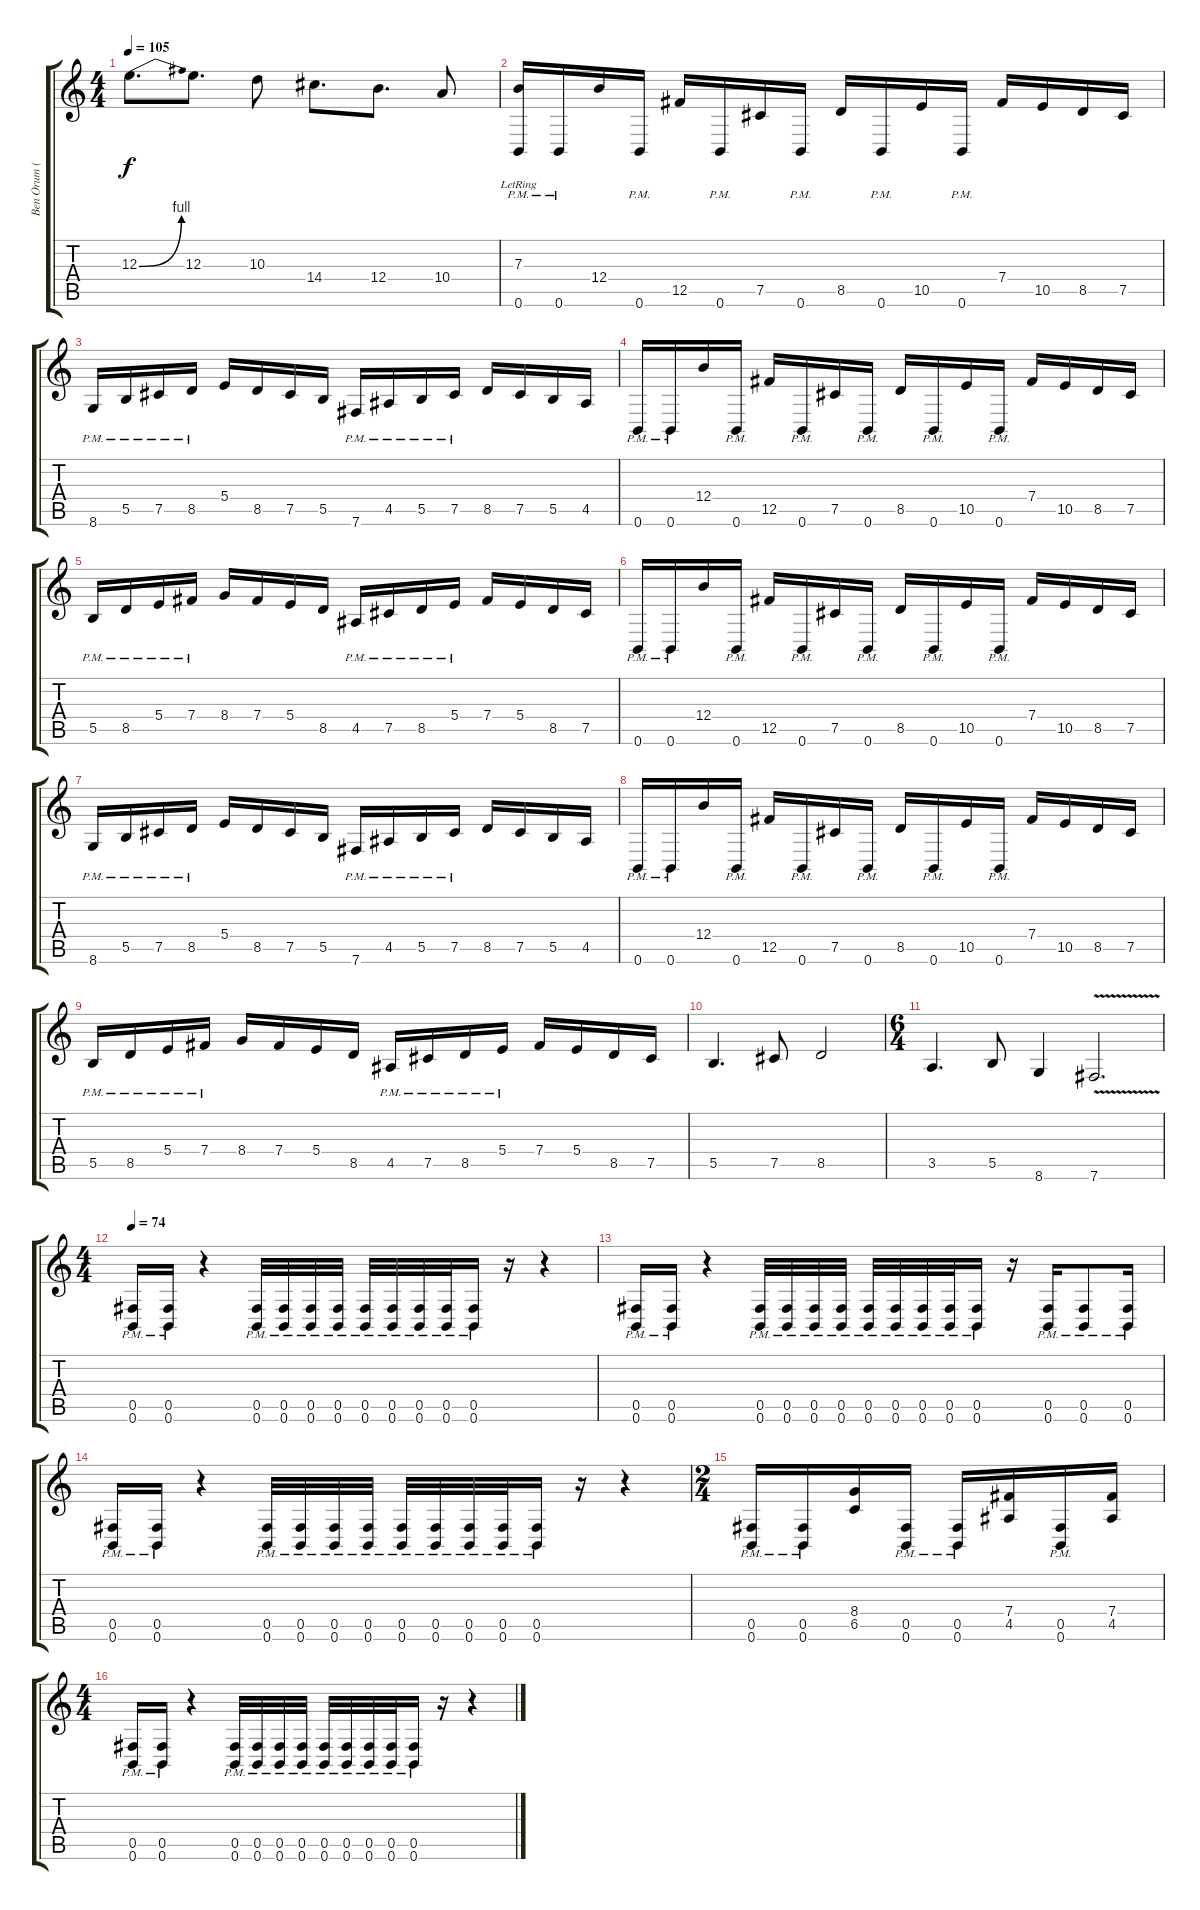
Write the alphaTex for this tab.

\track ("Ben Orum (Guitar)" "Ben Orum (") {instrument distortionguitar}
\staff {score tabs}
\tuning (Db4 Ab3 E3 B2 Gb2 B1) {hide}
\ts (4 4)
\tempo 105
\clef g2
\ks c
12.3{be (bend 0 0 60 4)}.8{d dy f} 12.3.8{d} 10.3.8 14.4.8{d} 12.4.8{d} 10.4.8 |
(7.3{lr} 0.6{pm}).16 0.6{pm}.16 12.4.16 0.6{pm}.16 12.5.16 0.6{pm}.16 7.5.16 0.6{pm}.16 8.5.16 0.6{pm}.16 10.5.16 0.6{pm}.16 7.4.16 10.5.16 8.5.16 7.5.16 |
8.6{pm}.16 5.5{pm}.16 7.5{pm}.16 8.5{pm}.16 5.4.16 8.5.16 7.5.16 5.5.16 7.6{pm}.16 4.5{pm}.16 5.5{pm}.16 7.5{pm}.16 8.5.16 7.5.16 5.5.16 4.5.16 |
0.6{pm}.16 0.6{pm}.16 12.4.16 0.6{pm}.16 12.5.16 0.6{pm}.16 7.5.16 0.6{pm}.16 8.5.16 0.6{pm}.16 10.5.16 0.6{pm}.16 7.4.16 10.5.16 8.5.16 7.5.16 |
5.5{pm}.16 8.5{pm}.16 5.4{pm}.16 7.4{pm}.16 8.4.16 7.4.16 5.4.16 8.5.16 4.5{pm}.16 7.5{pm}.16 8.5{pm}.16 5.4{pm}.16 7.4.16 5.4.16 8.5.16 7.5.16 |
0.6{pm}.16 0.6{pm}.16 12.4.16 0.6{pm}.16 12.5.16 0.6{pm}.16 7.5.16 0.6{pm}.16 8.5.16 0.6{pm}.16 10.5.16 0.6{pm}.16 7.4.16 10.5.16 8.5.16 7.5.16 |
8.6{pm}.16 5.5{pm}.16 7.5{pm}.16 8.5{pm}.16 5.4.16 8.5.16 7.5.16 5.5.16 7.6{pm}.16 4.5{pm}.16 5.5{pm}.16 7.5{pm}.16 8.5.16 7.5.16 5.5.16 4.5.16 |
0.6{pm}.16 0.6{pm}.16 12.4.16 0.6{pm}.16 12.5.16 0.6{pm}.16 7.5.16 0.6{pm}.16 8.5.16 0.6{pm}.16 10.5.16 0.6{pm}.16 7.4.16 10.5.16 8.5.16 7.5.16 |
5.5{pm}.16 8.5{pm}.16 5.4{pm}.16 7.4{pm}.16 8.4.16 7.4.16 5.4.16 8.5.16 4.5{pm}.16 7.5{pm}.16 8.5{pm}.16 5.4{pm}.16 7.4.16 5.4.16 8.5.16 7.5.16 |
5.5.4{d} 7.5.8 8.5.2 |
\ts (6 4)
3.5.4{d} 5.5.8 8.6.4 7.6{v}.2{d} |
\ts (4 4)
\tempo 74
(0.5{pm} 0.6{pm}).16 (0.5{pm} 0.6{pm}).16 r.4 (0.5{pm} 0.6{pm}).32 (0.5{pm} 0.6{pm}).32 (0.5{pm} 0.6{pm}).32 (0.5{pm} 0.6{pm}).32 (0.5{pm} 0.6{pm}).32 (0.5{pm} 0.6{pm}).32 (0.5{pm} 0.6{pm}).32 (0.5{pm} 0.6{pm}).32 (0.5{pm} 0.6{pm}).16 r.16 r.4 |
(0.5{pm} 0.6{pm}).16 (0.5{pm} 0.6{pm}).16 r.4 (0.5{pm} 0.6{pm}).32 (0.5{pm} 0.6{pm}).32 (0.5{pm} 0.6{pm}).32 (0.5{pm} 0.6{pm}).32 (0.5{pm} 0.6{pm}).32 (0.5{pm} 0.6{pm}).32 (0.5{pm} 0.6{pm}).32 (0.5{pm} 0.6{pm}).32 (0.5{pm} 0.6{pm}).16 r.16 (0.5{pm} 0.6{pm}).16 (0.5{pm} 0.6{pm}).8 (0.5{pm} 0.6{pm}).16 |
(0.5{pm} 0.6{pm}).16 (0.5{pm} 0.6{pm}).16 r.4 (0.5{pm} 0.6{pm}).32 (0.5{pm} 0.6{pm}).32 (0.5{pm} 0.6{pm}).32 (0.5{pm} 0.6{pm}).32 (0.5{pm} 0.6{pm}).32 (0.5{pm} 0.6{pm}).32 (0.5{pm} 0.6{pm}).32 (0.5{pm} 0.6{pm}).32 (0.5{pm} 0.6{pm}).16 r.16 r.4 |
\ts (2 4)
(0.5{pm} 0.6{pm}).16 (0.5{pm} 0.6{pm}).16 (8.4 6.5).16 (0.5{pm} 0.6{pm}).16 (0.5{pm} 0.6{pm}).16 (7.4 4.5).16 (0.5{pm} 0.6{pm}).16 (7.4 4.5).16 |
\ts (4 4)
(0.5{pm} 0.6{pm}).16 (0.5{pm} 0.6{pm}).16 r.4 (0.5{pm} 0.6{pm}).32 (0.5{pm} 0.6{pm}).32 (0.5{pm} 0.6{pm}).32 (0.5{pm} 0.6{pm}).32 (0.5{pm} 0.6{pm}).32 (0.5{pm} 0.6{pm}).32 (0.5{pm} 0.6{pm}).32 (0.5{pm} 0.6{pm}).32 (0.5{pm} 0.6{pm}).16 r.16 r.4
